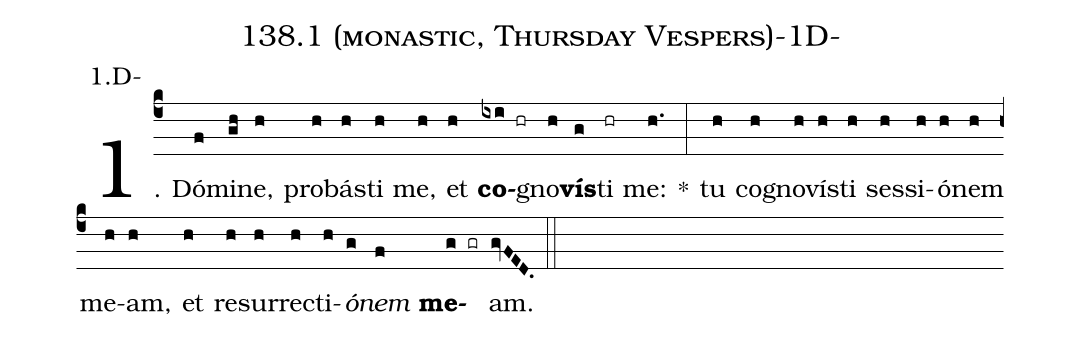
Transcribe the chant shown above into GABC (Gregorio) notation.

name: 138.1 (monastic, Thursday Vespers)-1D-;
annotation: 1.D-;
%%
(c4)1. Dó(f)mi(gh)ne,(h) pro(h)bás(h)ti(h) me,(h) et(h) <b>co</b>(ixi hr)gno(h)<b>vís</b>(g)ti(hr) me:(h.) *(:) tu(h) co(h)gno(h)vís(h)ti(h) ses(h)si(h)ó(h)nem(h) me(h)am,(h) et(h) re(h)sur(h)rec(h)ti(h)<i>ó</i>(g)<i>nem</i>(f) <b>me</b>(g gr)am.(gvFED.) (::)
